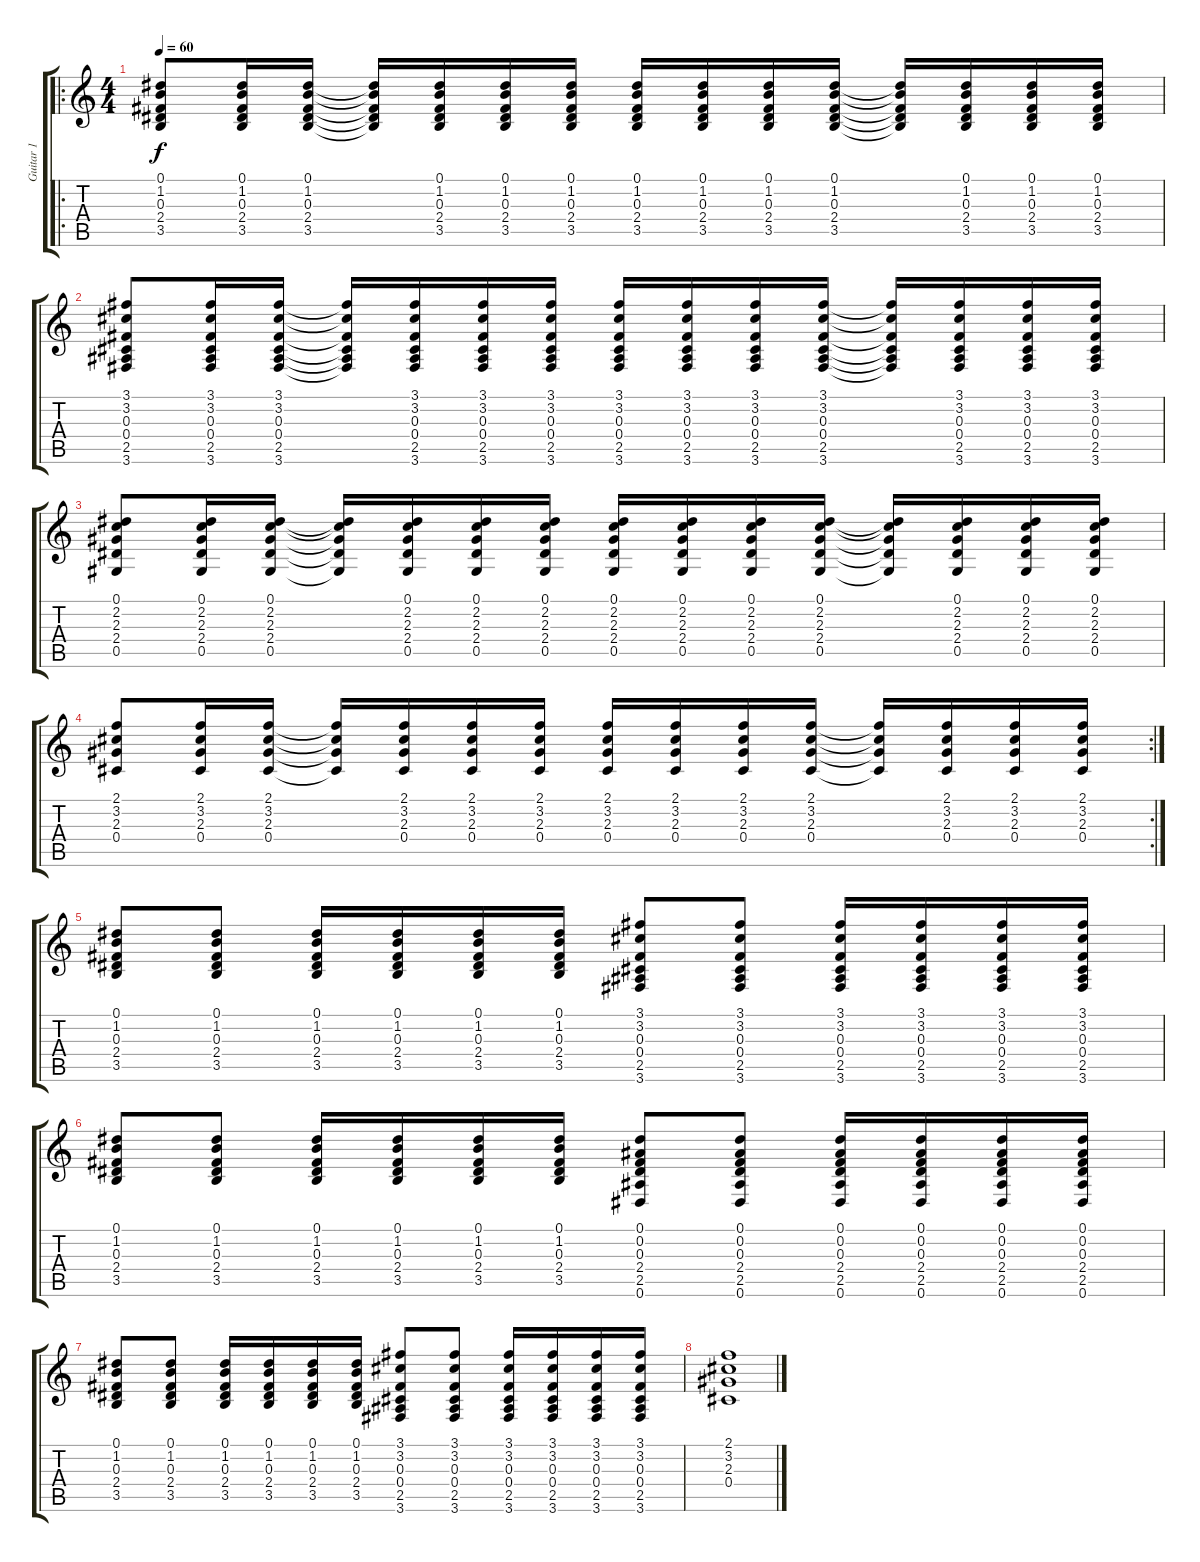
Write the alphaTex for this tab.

\track ("Guitar 1" "Guitar 1") {instrument acousticguitarsteel}
\staff {score tabs}
\tuning (Eb4 Bb3 Gb3 Db3 Ab2 Eb2) {hide}
\ro
\ts (4 4)
\tempo 60
\clef g2
\ks c
(0.1 1.2 0.3 2.4 3.5).8{dy f instrument acousticguitarsteel} (0.1 1.2 0.3 2.4 3.5).16 (0.1 1.2 0.3 2.4 3.5).16 (0.1{t} 1.2{t} 0.3{t} 2.4{t} 3.5{t}).16 (0.1 1.2 0.3 2.4 3.5).16 (0.1 1.2 0.3 2.4 3.5).16 (0.1 1.2 0.3 2.4 3.5).16 (0.1 1.2 0.3 2.4 3.5).16 (0.1 1.2 0.3 2.4 3.5).16 (0.1 1.2 0.3 2.4 3.5).16 (0.1 1.2 0.3 2.4 3.5).16 (0.1{t} 1.2{t} 0.3{t} 2.4{t} 3.5{t}).16 (0.1 1.2 0.3 2.4 3.5).16 (0.1 1.2 0.3 2.4 3.5).16 (0.1 1.2 0.3 2.4 3.5).16 |
(3.1 3.2 0.3 0.4 2.5 3.6).8 (3.1 3.2 0.3 0.4 2.5 3.6).16 (3.1 3.2 0.3 0.4 2.5 3.6).16 (3.1{t} 3.2{t} 0.3{t} 0.4{t} 2.5{t} 3.6{t}).16 (3.1 3.2 0.3 0.4 2.5 3.6).16 (3.1 3.2 0.3 0.4 2.5 3.6).16 (3.1 3.2 0.3 0.4 2.5 3.6).16 (3.1 3.2 0.3 0.4 2.5 3.6).16 (3.1 3.2 0.3 0.4 2.5 3.6).16 (3.1 3.2 0.3 0.4 2.5 3.6).16 (3.1 3.2 0.3 0.4 2.5 3.6).16 (3.1{t} 3.2{t} 0.3{t} 0.4{t} 2.5{t} 3.6{t}).16 (3.1 3.2 0.3 0.4 2.5 3.6).16 (3.1 3.2 0.3 0.4 2.5 3.6).16 (3.1 3.2 0.3 0.4 2.5 3.6).16 |
(0.1 2.2 2.3 2.4 0.5).8 (0.1 2.2 2.3 2.4 0.5).16 (0.1 2.2 2.3 2.4 0.5).16 (0.1{t} 2.2{t} 2.3{t} 2.4{t} 0.5{t}).16 (0.1 2.2 2.3 2.4 0.5).16 (0.1 2.2 2.3 2.4 0.5).16 (0.1 2.2 2.3 2.4 0.5).16 (0.1 2.2 2.3 2.4 0.5).16 (0.1 2.2 2.3 2.4 0.5).16 (0.1 2.2 2.3 2.4 0.5).16 (0.1 2.2 2.3 2.4 0.5).16 (0.1{t} 2.2{t} 2.3{t} 2.4{t} 0.5{t}).16 (0.1 2.2 2.3 2.4 0.5).16 (0.1 2.2 2.3 2.4 0.5).16 (0.1 2.2 2.3 2.4 0.5).16 |
\rc 2
(2.1 3.2 2.3 0.4).8 (2.1 3.2 2.3 0.4).16 (2.1 3.2 2.3 0.4).16 (2.1{t} 3.2{t} 2.3{t} 0.4{t}).16 (2.1 3.2 2.3 0.4).16 (2.1 3.2 2.3 0.4).16 (2.1 3.2 2.3 0.4).16 (2.1 3.2 2.3 0.4).16 (2.1 3.2 2.3 0.4).16 (2.1 3.2 2.3 0.4).16 (2.1 3.2 2.3 0.4).16 (2.1{t} 3.2{t} 2.3{t} 0.4{t}).16 (2.1 3.2 2.3 0.4).16 (2.1 3.2 2.3 0.4).16 (2.1 3.2 2.3 0.4).16 |
(0.1 1.2 0.3 2.4 3.5).8 (0.1 1.2 0.3 2.4 3.5).8 (0.1 1.2 0.3 2.4 3.5).16 (0.1 1.2 0.3 2.4 3.5).16 (0.1 1.2 0.3 2.4 3.5).16 (0.1 1.2 0.3 2.4 3.5).16 (3.1 3.2 0.3 0.4 2.5 3.6).8 (3.1 3.2 0.3 0.4 2.5 3.6).8 (3.1 3.2 0.3 0.4 2.5 3.6).16 (3.1 3.2 0.3 0.4 2.5 3.6).16 (3.1 3.2 0.3 0.4 2.5 3.6).16 (3.1 3.2 0.3 0.4 2.5 3.6).16 |
(0.1 1.2 0.3 2.4 3.5).8 (0.1 1.2 0.3 2.4 3.5).8 (0.1 1.2 0.3 2.4 3.5).16 (0.1 1.2 0.3 2.4 3.5).16 (0.1 1.2 0.3 2.4 3.5).16 (0.1 1.2 0.3 2.4 3.5).16 (0.1 0.2 0.3 2.4 2.5 0.6).8 (0.1 0.2 0.3 2.4 2.5 0.6).8 (0.1 0.2 0.3 2.4 2.5 0.6).16 (0.1 0.2 0.3 2.4 2.5 0.6).16 (0.1 0.2 0.3 2.4 2.5 0.6).16 (0.1 0.2 0.3 2.4 2.5 0.6).16 |
(0.1 1.2 0.3 2.4 3.5).8 (0.1 1.2 0.3 2.4 3.5).8 (0.1 1.2 0.3 2.4 3.5).16 (0.1 1.2 0.3 2.4 3.5).16 (0.1 1.2 0.3 2.4 3.5).16 (0.1 1.2 0.3 2.4 3.5).16 (3.1 3.2 0.3 0.4 2.5 3.6).8 (3.1 3.2 0.3 0.4 2.5 3.6).8 (3.1 3.2 0.3 0.4 2.5 3.6).16 (3.1 3.2 0.3 0.4 2.5 3.6).16 (3.1 3.2 0.3 0.4 2.5 3.6).16 (3.1 3.2 0.3 0.4 2.5 3.6).16 |
(2.1 3.2 2.3 0.4).1
